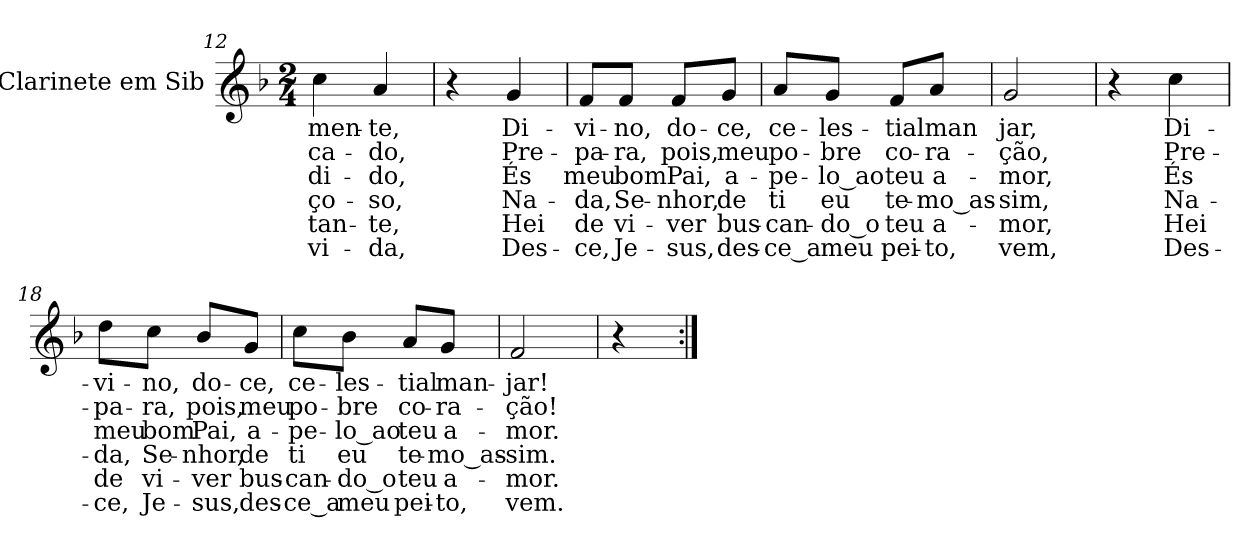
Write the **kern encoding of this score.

**kern	**text	**text	**text	**text	**text	**text
*part1	*part1	*part1	*part1	*part1	*part1	*part1
*staff1	*staff1	*staff1	*staff1	*staff1	*staff1	*staff1
*I"Clarinete em Sib	*	*	*	*	*	*
*I'Cl.	*	*	*	*	*	*
*clefG2	*	*	*	*	*	*
*ITrd1c2	*	*	*	*	*	*
*k[b-e-a-]	*	*	*	*	*	*
*E-:	*	*	*	*	*	*
*M2/4	*	*	*	*	*	*
=12	=12	=12	=12	=12	=12	=12
!	!LO:LY:b:color=#000000	!LO:LY:b:color=#000000	!LO:LY:b:color=#000000	!LO:LY:b:color=#000000	!LO:LY:b:color=#000000	!LO:LY:b:color=#000000
4b-i\	-men-	-ca-	-di-	-ço-	-tan-	vi-
!	!LO:LY:b:color=#000000	!LO:LY:b:color=#000000	!LO:LY:b:color=#000000	!LO:LY:b:color=#000000	!LO:LY:b:color=#000000	!LO:LY:b:color=#000000
4gi/	-te,	-do,	-do,	-so,	-te,	-da,
=13	=13	=13	=13	=13	=13	=13
4r	.	.	.	.	.	.
!	!LO:LY:b:color=#000000	!LO:LY:b:color=#000000	!LO:LY:b:color=#000000	!LO:LY:b:color=#000000	!LO:LY:b:color=#000000	!LO:LY:b:color=#000000
4fi/	Di-	Pre-	És	Na-	Hei	Des-
=14	=14	=14	=14	=14	=14	=14
!	!LO:LY:b:color=#000000	!LO:LY:b:color=#000000	!LO:LY:b:color=#000000	!LO:LY:b:color=#000000	!LO:LY:b:color=#000000	!LO:LY:b:color=#000000
8e-i/L	-vi-	-pa-	meu	-da,	de	-ce,
!	!LO:LY:b:color=#000000	!LO:LY:b:color=#000000	!LO:LY:b:color=#000000	!LO:LY:b:color=#000000	!LO:LY:b:color=#000000	!LO:LY:b:color=#000000
8e-i/J	-no,	-ra,	bom	Se-	vi-	Je-
!	!LO:LY:b:color=#000000	!LO:LY:b:color=#000000	!LO:LY:b:color=#000000	!LO:LY:b:color=#000000	!LO:LY:b:color=#000000	!LO:LY:b:color=#000000
8e-i/L	do-	pois,	Pai,	-nhor,	-ver	-sus,
!	!LO:LY:b:color=#000000	!LO:LY:b:color=#000000	!LO:LY:b:color=#000000	!LO:LY:b:color=#000000	!LO:LY:b:color=#000000	!LO:LY:b:color=#000000
8fi/J	-ce,	meu	a-	de	bus-	des-
=15	=15	=15	=15	=15	=15	=15
!	!LO:LY:b:color=#000000	!LO:LY:b:color=#000000	!LO:LY:b:color=#000000	!LO:LY:b:color=#000000	!LO:LY:b:color=#000000	!LO:LY:b:color=#000000
8gi/L	ce-	po-	-pe-	ti	-can-	-ce_a
!	!LO:LY:b:color=#000000	!LO:LY:b:color=#000000	!LO:LY:b:color=#000000	!LO:LY:b:color=#000000	!LO:LY:b:color=#000000	!LO:LY:b:color=#000000
8fi/J	-les-	-bre	-lo_ao	eu	-do_o	meu
!	!LO:LY:b:color=#000000	!LO:LY:b:color=#000000	!LO:LY:b:color=#000000	!LO:LY:b:color=#000000	!LO:LY:b:color=#000000	!LO:LY:b:color=#000000
8e-i/L	-tial	co-	teu	te-	teu	pei-
!	!LO:LY:b:color=#000000	!LO:LY:b:color=#000000	!LO:LY:b:color=#000000	!LO:LY:b:color=#000000	!LO:LY:b:color=#000000	!LO:LY:b:color=#000000
8gi/J	man	-ra-	a-	-mo_as-	a-	-to,
!!LO:LB:g=z
=16	=16	=16	=16	=16	=16	=16
!	!LO:LY:b:color=#000000	!LO:LY:b:color=#000000	!LO:LY:b:color=#000000	!LO:LY:b:color=#000000	!LO:LY:b:color=#000000	!LO:LY:b:color=#000000
2fi/	jar,	-ção,	-mor,	-sim,	-mor,	vem,
=17	=17	=17	=17	=17	=17	=17
4r	.	.	.	.	.	.
!	!LO:LY:b:color=#000000	!LO:LY:b:color=#000000	!LO:LY:b:color=#000000	!LO:LY:b:color=#000000	!LO:LY:b:color=#000000	!LO:LY:b:color=#000000
4b-i\	Di-	Pre-	És	Na-	Hei	Des-
=18	=18	=18	=18	=18	=18	=18
!	!LO:LY:b:color=#000000	!LO:LY:b:color=#000000	!LO:LY:b:color=#000000	!LO:LY:b:color=#000000	!LO:LY:b:color=#000000	!LO:LY:b:color=#000000
8cci\L	-vi-	-pa-	meu	-da,	de	-ce,
!	!LO:LY:b:color=#000000	!LO:LY:b:color=#000000	!LO:LY:b:color=#000000	!LO:LY:b:color=#000000	!LO:LY:b:color=#000000	!LO:LY:b:color=#000000
8b-i\J	-no,	-ra,	bom	Se-	vi-	Je-
!	!LO:LY:b:color=#000000	!LO:LY:b:color=#000000	!LO:LY:b:color=#000000	!LO:LY:b:color=#000000	!LO:LY:b:color=#000000	!LO:LY:b:color=#000000
8a-i/L	do-	pois,	Pai,	-nhor,	-ver	-sus,
!	!LO:LY:b:color=#000000	!LO:LY:b:color=#000000	!LO:LY:b:color=#000000	!LO:LY:b:color=#000000	!LO:LY:b:color=#000000	!LO:LY:b:color=#000000
8fi/J	-ce,	meu	a-	de	bus-	des-
=19	=19	=19	=19	=19	=19	=19
!	!LO:LY:b:color=#000000	!LO:LY:b:color=#000000	!LO:LY:b:color=#000000	!LO:LY:b:color=#000000	!LO:LY:b:color=#000000	!LO:LY:b:color=#000000
8b-i\L	ce-	po-	-pe-	ti	-can-	-ce_a
!	!LO:LY:b:color=#000000	!LO:LY:b:color=#000000	!LO:LY:b:color=#000000	!LO:LY:b:color=#000000	!LO:LY:b:color=#000000	!LO:LY:b:color=#000000
8a-i\J	-les-	-bre	-lo_ao	eu	-do_o	meu
!	!LO:LY:b:color=#000000	!LO:LY:b:color=#000000	!LO:LY:b:color=#000000	!LO:LY:b:color=#000000	!LO:LY:b:color=#000000	!LO:LY:b:color=#000000
8gi/L	-tial	co-	teu	te-	teu	pei-
!	!LO:LY:b:color=#000000	!LO:LY:b:color=#000000	!LO:LY:b:color=#000000	!LO:LY:b:color=#000000	!LO:LY:b:color=#000000	!LO:LY:b:color=#000000
8fi/J	man-	-ra-	a-	-mo_as-	a-	-to,
=20	=20	=20	=20	=20	=20	=20
!	!LO:LY:b:color=#000000	!LO:LY:b:color=#000000	!LO:LY:b:color=#000000	!LO:LY:b:color=#000000	!LO:LY:b:color=#000000	!LO:LY:b:color=#000000
2e-i/	-jar!	-ção!	-mor.	-sim.	-mor.	vem.
=21	=21	=21	=21	=21	=21	=21
4r	.	.	.	.	.	.
=:|!	=:|!	=:|!	=:|!	=:|!	=:|!	=:|!
*-	*-	*-	*-	*-	*-	*-
